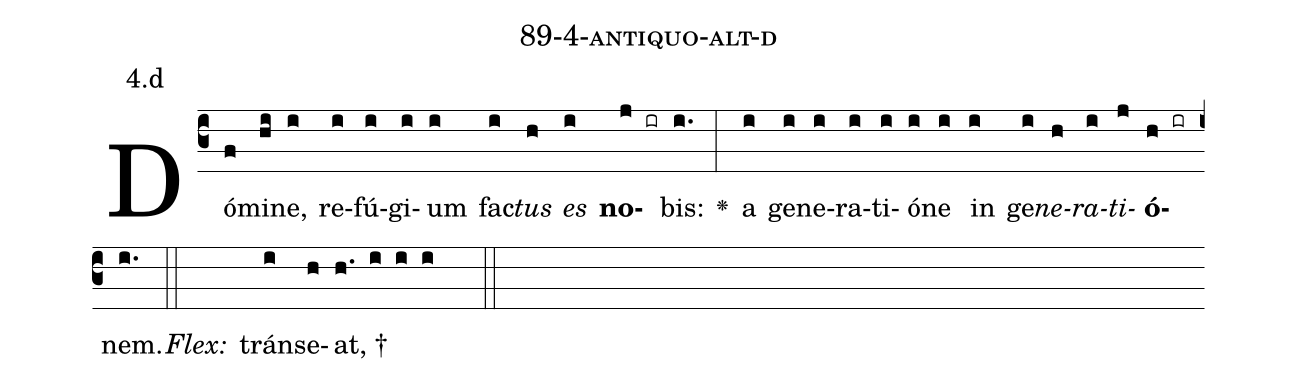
name: 89-4-antiquo-alt-d;
annotation: 4.d;
%%
(c3)Dó(f)mi(hi)ne,(i) re(i)fú(i)gi(i)um(i) fac(i)<i>tus</i>(h) <i>es</i>(i) <b>no</b>(j ir)bis:(i.) <v>\greheightstar</v>(:) a(i) ge(i)ne(i)ra(i)ti(i)ó(i)ne(i) in(i) ge(i)<i>ne</i>(h)<i>ra</i>(i)<i>ti</i>(j)<b>ó</b>(h ir)nem.(i.) (::)
<i>Flex:</i>()  tráns(i)e(h)at, †(h. i i i  ::)

%E(i) u(h) o(i) u(j) a(h) e.(i.) (::)
